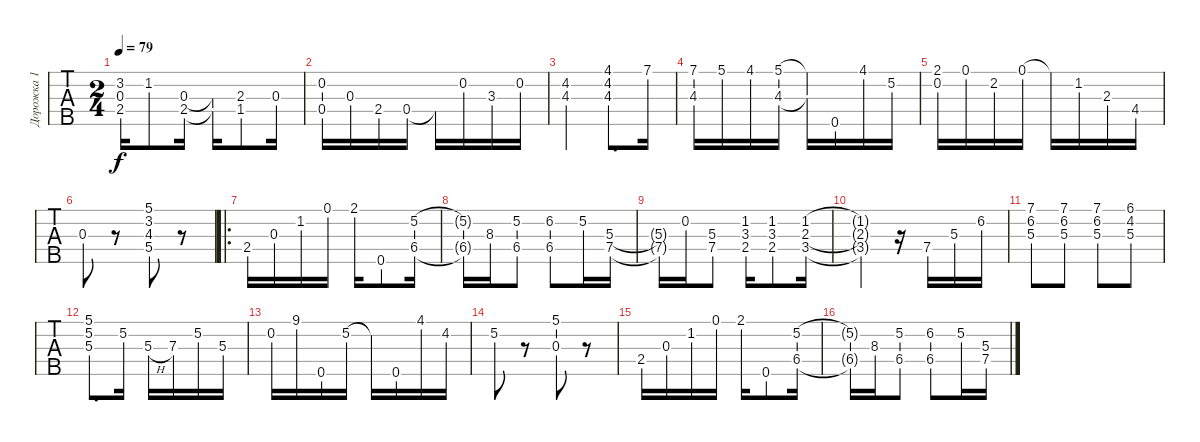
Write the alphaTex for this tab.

\track ("Дорожка 1" "Дорожка 1") {instrument banjo}
\staff {tabs}
\tuning (D4 B3 G3 D3 G4) {hide}
\displaytranspose 12
\ts (2 4)
\tempo 79
\clef g2
\ks c
(3.2 0.3 2.4).16{dy f} 1.2.8 (0.3 2.4).16 (0.3{t} 2.4{t}).16 (2.3 1.4).8 0.3.16 |
(0.2 0.4).16 0.3.16 2.4.16 0.4.16 0.4{t}.16 0.2.16 3.3.16 0.2.16 |
(4.2 4.3).4 (4.1 4.2 4.3).8{d} 7.1.16 |
(7.1 4.3).16 5.1.16 4.1.16 (5.1 4.3).16 (5.1{t} 4.3{t}).16 0.5.16 4.1.16 5.2.16 |
(2.1 0.2).16 0.1.16 2.2.16 0.1.16 0.1{t}.16 1.2.16 2.3.16 4.4.16 |
0.3.8 r.8 (5.1 3.2 4.3 5.4).8 r.8 |
\ro
2.4.16 0.3.16 1.2.16 0.1.16 2.1.16 0.5.8 (5.2 6.4).16 |
(5.2{t} 6.4{t}).16 8.3.16 (5.2 6.4).8 (6.2 6.4).8 5.2.16 (5.3 7.4).16 |
(5.3{t} 7.4{t}).16 0.2.16 (5.3 7.4).8 (1.2 3.3 2.4).16 (1.2 3.3 2.4).8 (1.2 2.3 3.4).16 |
(1.2{t} 2.3{t} 3.4{t}).4 r.16 7.4.16 5.3.16 6.2.16 |
(7.1 6.2 5.3).8 (7.1 6.2 5.3).8 (7.1 6.2 5.3).8 (6.1 4.2 5.3).8 |
(5.1 5.2 5.3).8{d} 5.2.16 5.3{h}.16 7.3.16 5.2.16 5.3.16 |
0.2.16 9.1.16 0.5.16 5.2.16 5.2{t}.16 0.5.16 4.1.16 4.2.16 |
5.2.8 r.8 (5.1 0.3).8 r.8 |
2.4.16 0.3.16 1.2.16 0.1.16 2.1.16 0.5.8 (5.2 6.4).16 |
(5.2{t} 6.4{t}).16 8.3.16 (5.2 6.4).8 (6.2 6.4).8 5.2.16 (5.3 7.4).16
